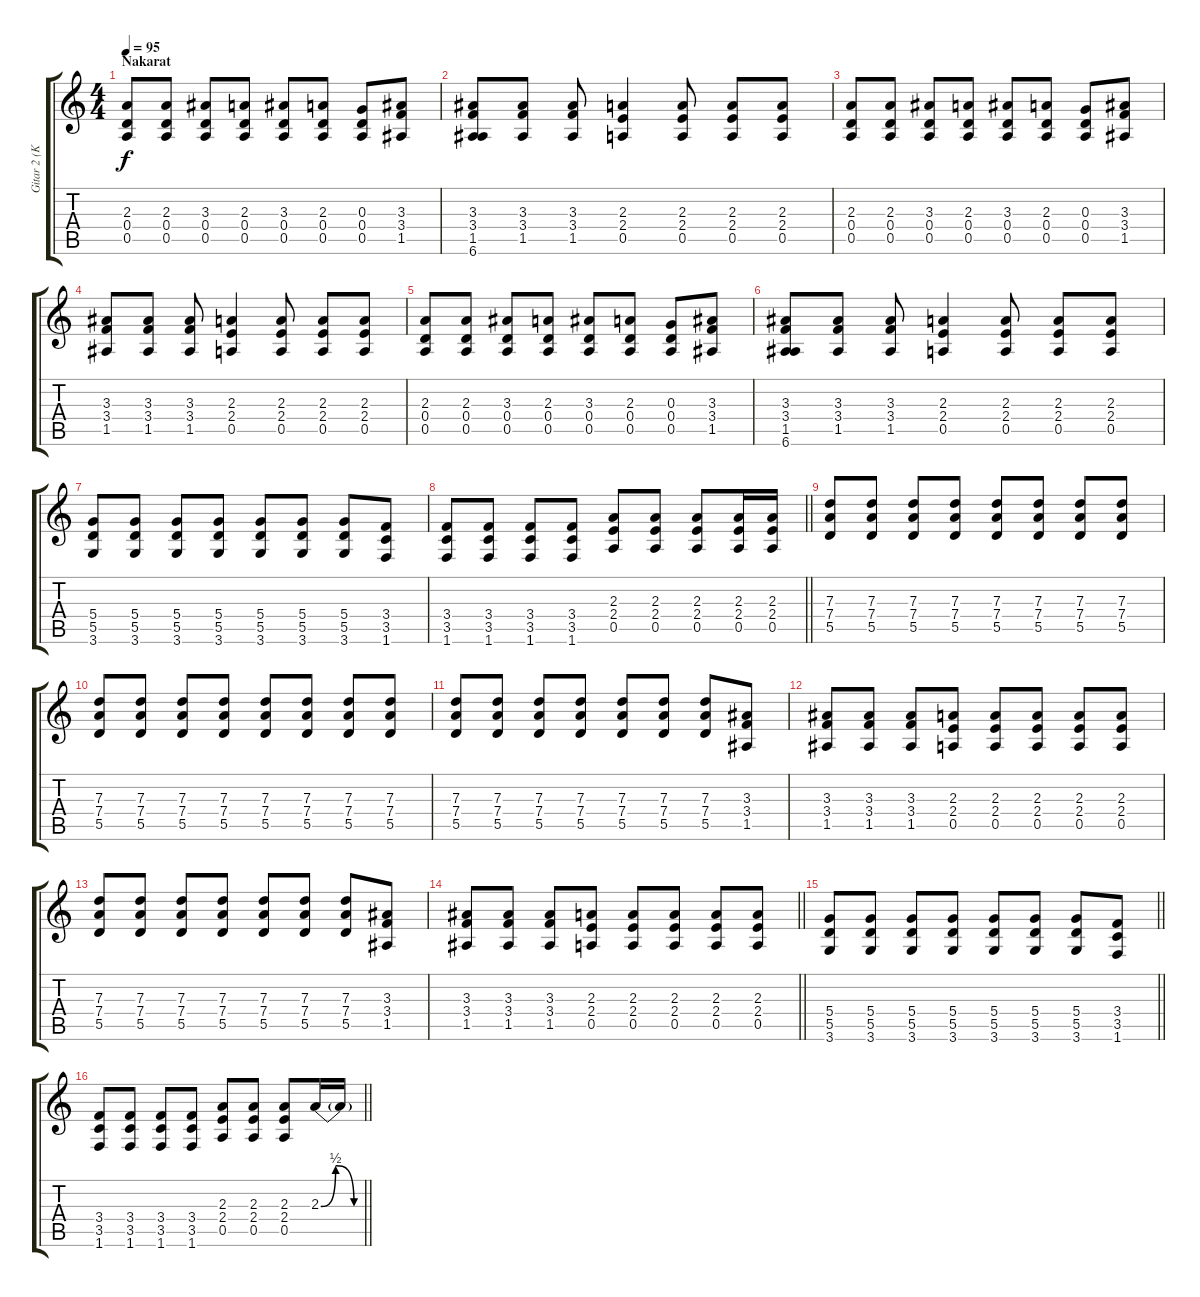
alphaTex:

\track ("Gitar 2 (Kerem Özyeğen)" "Gitar 2 (K") {instrument overdrivenguitar}
\staff {score tabs}
\tuning (E4 B3 G3 D3 A2 E2) {hide}
\ts (4 4)
\section ("" "Nakarat")
\tempo 95
\clef g2
\ks c
(2.3 0.4 0.5).8{dy f} (2.3 0.4 0.5).8 (3.3 0.4 0.5).8 (2.3 0.4 0.5).8 (3.3 0.4 0.5).8 (2.3 0.4 0.5).8 (0.3 0.4 0.5).8 (3.3 3.4 1.5).8 |
(3.3 3.4 1.5 6.6).8 (3.3 3.4 1.5).8 (3.3 3.4 1.5).8 (2.3 2.4 0.5).4 (2.3 2.4 0.5).8 (2.3 2.4 0.5).8 (2.3 2.4 0.5).8 |
(2.3 0.4 0.5).8 (2.3 0.4 0.5).8 (3.3 0.4 0.5).8 (2.3 0.4 0.5).8 (3.3 0.4 0.5).8 (2.3 0.4 0.5).8 (0.3 0.4 0.5).8 (3.3 3.4 1.5).8 |
(3.3 3.4 1.5).8 (3.3 3.4 1.5).8 (3.3 3.4 1.5).8 (2.3 2.4 0.5).4 (2.3 2.4 0.5).8 (2.3 2.4 0.5).8 (2.3 2.4 0.5).8 |
(2.3 0.4 0.5).8 (2.3 0.4 0.5).8 (3.3 0.4 0.5).8 (2.3 0.4 0.5).8 (3.3 0.4 0.5).8 (2.3 0.4 0.5).8 (0.3 0.4 0.5).8 (3.3 3.4 1.5).8 |
(3.3 3.4 1.5 6.6).8 (3.3 3.4 1.5).8 (3.3 3.4 1.5).8 (2.3 2.4 0.5).4 (2.3 2.4 0.5).8 (2.3 2.4 0.5).8 (2.3 2.4 0.5).8 |
(5.4 5.5 3.6).8 (5.4 5.5 3.6).8 (5.4 5.5 3.6).8 (5.4 5.5 3.6).8 (5.4 5.5 3.6).8 (5.4 5.5 3.6).8 (5.4 5.5 3.6).8 (3.4 3.5 1.6).8 |
\barLineRight lightlight
(3.4 3.5 1.6).8 (3.4 3.5 1.6).8 (3.4 3.5 1.6).8 (3.4 3.5 1.6).8 (2.3 2.4 0.5).8 (2.3 2.4 0.5).8 (2.3 2.4 0.5).8 (2.3 2.4 0.5).16 (2.3 2.4 0.5).16 |
(7.3 7.4 5.5).8 (7.3 7.4 5.5).8 (7.3 7.4 5.5).8 (7.3 7.4 5.5).8 (7.3 7.4 5.5).8 (7.3 7.4 5.5).8 (7.3 7.4 5.5).8 (7.3 7.4 5.5).8 |
(7.3 7.4 5.5).8 (7.3 7.4 5.5).8 (7.3 7.4 5.5).8 (7.3 7.4 5.5).8 (7.3 7.4 5.5).8 (7.3 7.4 5.5).8 (7.3 7.4 5.5).8 (7.3 7.4 5.5).8 |
(7.3 7.4 5.5).8 (7.3 7.4 5.5).8 (7.3 7.4 5.5).8 (7.3 7.4 5.5).8 (7.3 7.4 5.5).8 (7.3 7.4 5.5).8 (7.3 7.4 5.5).8 (3.3 3.4 1.5).8 |
(3.3 3.4 1.5).8 (3.3 3.4 1.5).8 (3.3 3.4 1.5).8 (2.3 2.4 0.5).8 (2.3 2.4 0.5).8 (2.3 2.4 0.5).8 (2.3 2.4 0.5).8 (2.3 2.4 0.5).8 |
(7.3 7.4 5.5).8 (7.3 7.4 5.5).8 (7.3 7.4 5.5).8 (7.3 7.4 5.5).8 (7.3 7.4 5.5).8 (7.3 7.4 5.5).8 (7.3 7.4 5.5).8 (3.3 3.4 1.5).8 |
\barLineRight lightlight
(3.3 3.4 1.5).8 (3.3 3.4 1.5).8 (3.3 3.4 1.5).8 (2.3 2.4 0.5).8 (2.3 2.4 0.5).8 (2.3 2.4 0.5).8 (2.3 2.4 0.5).8 (2.3 2.4 0.5).8 |
\section ("" "")
\barLineRight lightlight
(5.4 5.5 3.6).8 (5.4 5.5 3.6).8 (5.4 5.5 3.6).8 (5.4 5.5 3.6).8 (5.4 5.5 3.6).8 (5.4 5.5 3.6).8 (5.4 5.5 3.6).8 (3.4 3.5 1.6).8 |
\barLineRight lightlight
(3.4 3.5 1.6).8 (3.4 3.5 1.6).8 (3.4 3.5 1.6).8 (3.4 3.5 1.6).8 (2.3 2.4 0.5).8 (2.3 2.4 0.5).8 (2.3 2.4 0.5).8 2.3{be (custom 0 0 20 2 45 0 60 0)}.16{volume 12 instrument electricguitarclean} 2.3{t}.16
